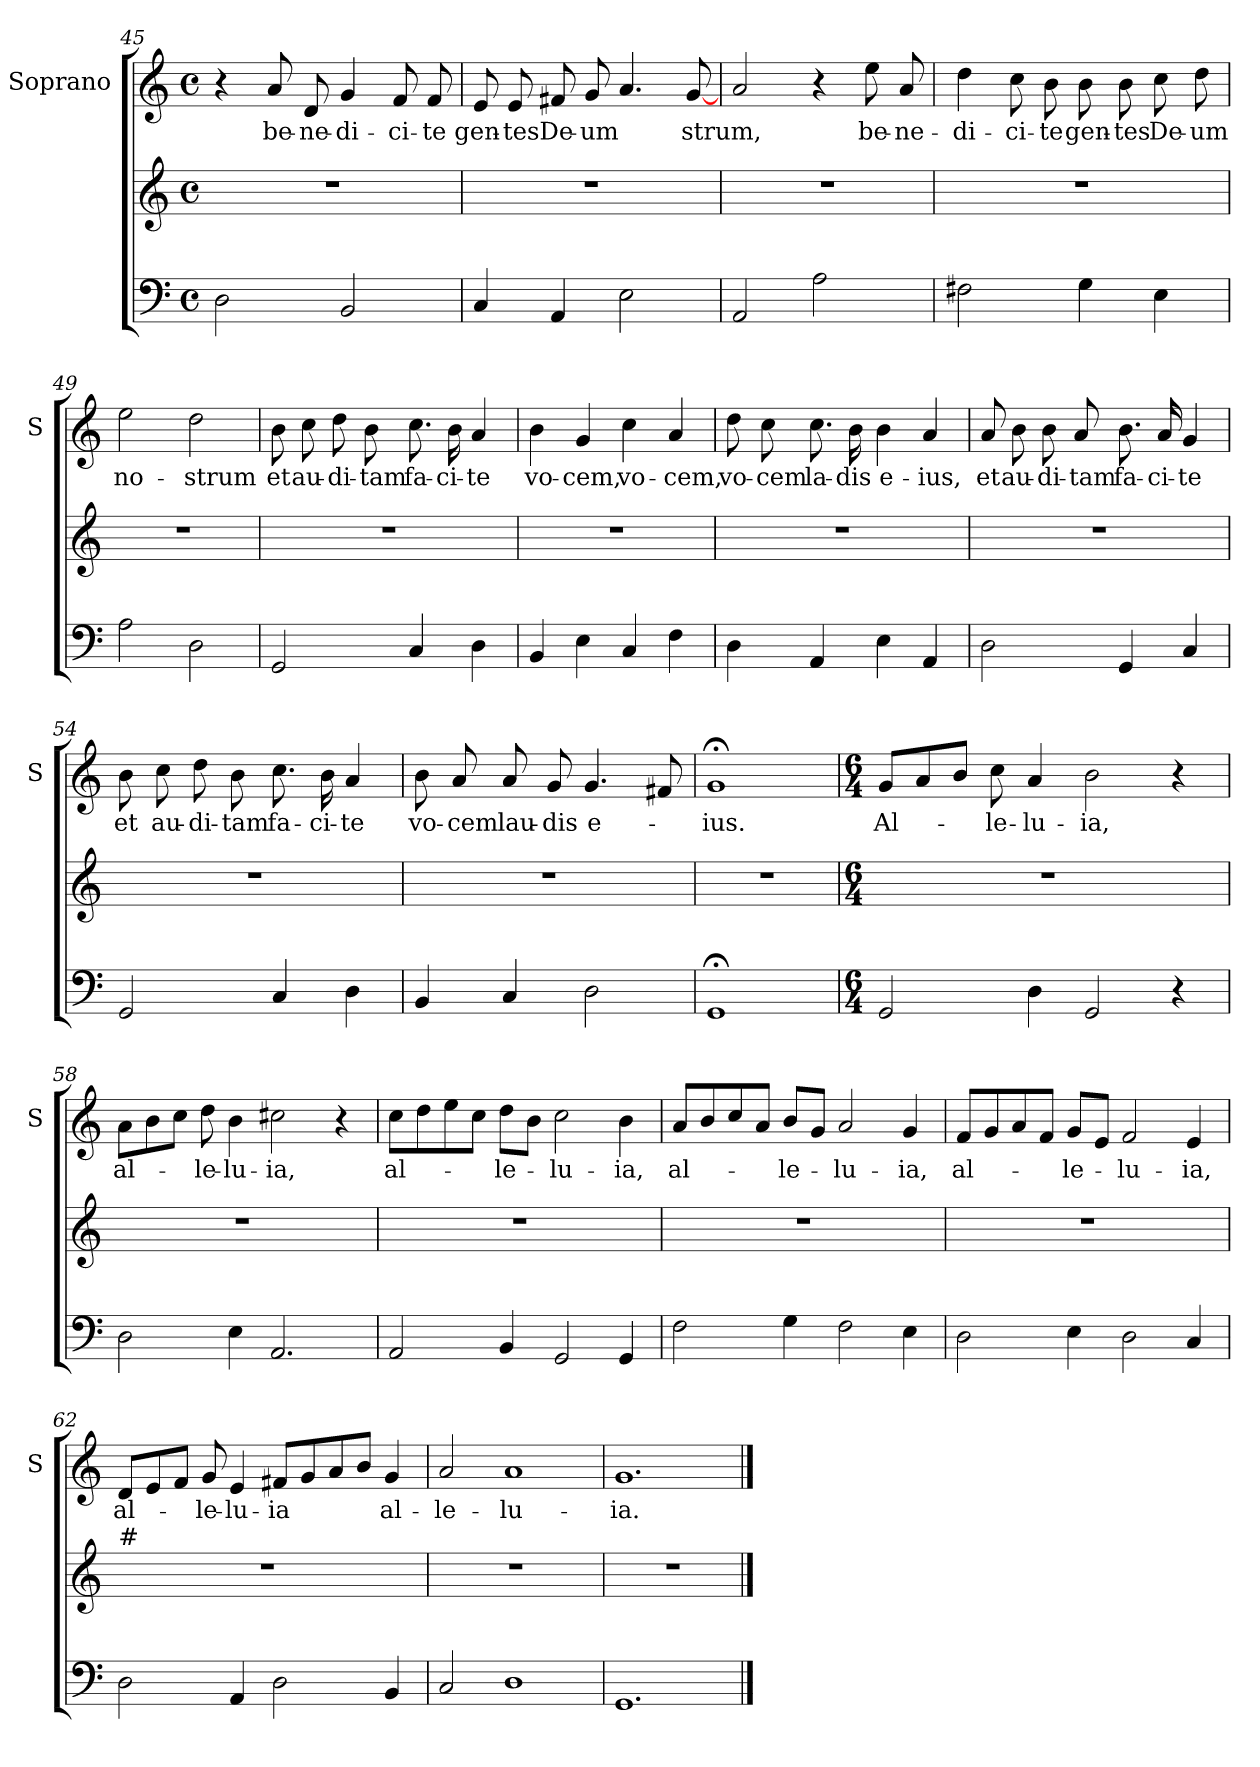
**kern	**kern	**kern	**text
*part2	*part2	*part1	*part1
*staff3	*staff2	*staff1	*staff1
*	*	*I"Soprano	*
*	*	*I'S	*
*clefF4	*clefG2	*clefG2	*
*k[]	*k[]	*k[]	*
*C:	*C:	*C:	*
*M4/4	*M4/4	*M4/4	*
*met(c)	*met(c)	*met(c)	*
=45	=45	=45	=45
2D\	1r	4r	.
!	!	!	!LO:LY:b
.	.	8a/	be-
!	!	!	!LO:LY:b
.	.	8d/	-ne-
!	!	!	!LO:LY:b
2BB/	.	4g/	-di-
!	!	!	!LO:LY:b
.	.	8f/	-ci-
!	!	!	!LO:LY:b
.	.	8f/	-te
=46	=46	=46	=46
!	!	!	!LO:LY:b
4C/	1r	8e/	gen-
!	!	!	!LO:LY:b
.	.	8e/	-tes
!	!	!	!LO:LY:b
4AA/	.	8f#X/	De-
!	!	!	!LO:LY:b
.	.	8g/	-um
2E\	.	4.a/	.
!	!	!	!LO:LY:b
.	.	[8g/	strum,
=47	=47	=47	=47
2AA/	1r	2a/	.
2A\	.	4r	.
!	!	!	!LO:LY:b
.	.	8ee\	be-
!	!	!	!LO:LY:b
.	.	8a/	-ne-
!!LO:PB:g=z
=48	=48	=48	=48
!	!	!	!LO:LY:b
2F#X\	1r	4dd\	-di-
!	!	!	!LO:LY:b
.	.	8cc\	-ci-
!	!	!	!LO:LY:b
.	.	8b\	-te
!	!	!	!LO:LY:b
4G\	.	8b\	gen-
!	!	!	!LO:LY:b
.	.	8b\	-tes
!	!	!	!LO:LY:b
4E\	.	8cc\	De-
!	!	!	!LO:LY:b
.	.	8dd\	-um
=49	=49	=49	=49
!	!	!	!LO:LY:b
2A\	1r	2ee\	no-
!	!	!	!LO:LY:b
2D\	.	2dd\	-strum
=50	=50	=50	=50
!	!	!	!LO:LY:b
2GG/	1r	8b\	et
!	!	!	!LO:LY:b
.	.	8cc\	au-
!	!	!	!LO:LY:b
.	.	8dd\	-di-
!	!	!	!LO:LY:b
.	.	8b\	-tam
!	!	!	!LO:LY:b
4C/	.	8.cc\	fa-
!	!	!	!LO:LY:b
.	.	16b\	-ci-
!	!	!	!LO:LY:b
4D\	.	4a/	-te
=51	=51	=51	=51
!	!	!	!LO:LY:b
4BB/	1r	4b\	vo-
!	!	!	!LO:LY:b
4E\	.	4g/	-cem,
!	!	!	!LO:LY:b
4C/	.	4cc\	vo-
!	!	!	!LO:LY:b
4F\	.	4a/	-cem,
!!LO:LB:g=z
=52	=52	=52	=52
!	!	!	!LO:LY:b
4D\	1r	8dd\	vo-
!	!	!	!LO:LY:b
.	.	8cc\	-cem
!	!	!	!LO:LY:b
4AA/	.	8.cc\	la-
!	!	!	!LO:LY:b
.	.	16b\	-dis
!	!	!	!LO:LY:b
4E\	.	4b\	e-
!	!	!	!LO:LY:b
4AA/	.	4a/	-ius,
=53	=53	=53	=53
!	!	!	!LO:LY:b
2D\	1r	8a/	et
!	!	!	!LO:LY:b
.	.	8b\	au-
!	!	!	!LO:LY:b
.	.	8b\	-di-
!	!	!	!LO:LY:b
.	.	8a/	-tam
!	!	!	!LO:LY:b
4GG/	.	8.b\	fa-
!	!	!	!LO:LY:b
.	.	16a/	-ci-
!	!	!	!LO:LY:b
4C/	.	4g/	-te
=54	=54	=54	=54
!	!	!	!LO:LY:b
2GG/	1r	8b\	et
!	!	!	!LO:LY:b
.	.	8cc\	au-
!	!	!	!LO:LY:b
.	.	8dd\	-di-
!	!	!	!LO:LY:b
.	.	8b\	-tam
!	!	!	!LO:LY:b
4C/	.	8.cc\	fa-
!	!	!	!LO:LY:b
.	.	16b\	-ci-
!	!	!	!LO:LY:b
4D\	.	4a/	-te
=55	=55	=55	=55
!	!	!	!LO:LY:b
4BB/	1r	8b\	vo-
!	!	!	!LO:LY:b
.	.	8a/	-cem
!	!	!	!LO:LY:b
4C/	.	8a/	lau-
!	!	!	!LO:LY:b
.	.	8g/	-dis
!	!	!	!LO:LY:b
2D\	.	4.g/	e-
.	.	8f#X/	.
!!LO:LB:g=z
=56	=56	=56	=56
!	!	!	!LO:LY:b
1GG;<	1r	1g;<	-ius.
=57	=57	=57	=57
*M6/4	*M6/4	*M6/4	*
!	!	!	!LO:LY:b
2GG/	1.r	8g/L	Al-
.	.	8a/	.
.	.	8b/J	.
!	!	!	!LO:LY:b
.	.	8cc\	-le-
!	!	!	!LO:LY:b
4D\	.	4a/	-lu-
!	!	!	!LO:LY:b
2GG/	.	2b\	-ia,
4r	.	4r	.
=58	=58	=58	=58
!	!	!	!LO:LY:b
2D\	1.r	8a\L	al-
.	.	8b\	.
.	.	8cc\J	.
!	!	!	!LO:LY:b
.	.	8dd\	-le-
!	!	!	!LO:LY:b
4E\	.	4b\	-lu-
!	!	!	!LO:LY:b
2.AA/	.	2cc#X\	-ia,
.	.	4r	.
=59	=59	=59	=59
!	!	!	!LO:LY:b
2AA/	1.r	8cc\L	al-
.	.	8dd\	.
.	.	8ee\	.
.	.	8cc\J	.
!	!	!	!LO:LY:b
4BB/	.	8dd\L	-le-
.	.	8b\J	.
!	!	!	!LO:LY:b
2GG/	.	2cc\	-lu-
!	!	!	!LO:LY:b
4GG/	.	4b\	-ia,
!!LO:LB:g=z
=60	=60	=60	=60
!	!	!	!LO:LY:b
2F\	1.r	8a/L	al-
.	.	8b/	.
.	.	8cc/	.
.	.	8a/J	.
!	!	!	!LO:LY:b
4G\	.	8b/L	-le-
.	.	8g/J	.
!	!	!	!LO:LY:b
2F\	.	2a/	-lu-
!	!	!	!LO:LY:b
4E\	.	4g/	-ia,
=61	=61	=61	=61
!	!	!	!LO:LY:b
2D\	1.r	8f/L	al-
.	.	8g/	.
.	.	8a/	.
.	.	8f/J	.
!	!	!	!LO:LY:b
4E\	.	8g/L	-le-
.	.	8e/J	.
!	!	!	!LO:LY:b
2D\	.	2f/	-lu-
!	!	!	!LO:LY:b
4C/	.	4e/	-ia,
=62	=62	=62	=62
!	!LO:TX:a:t=#	!	!
!	!	!	!LO:LY:b
2D\	1.r	8d/L	al-
.	.	8e/	.
.	.	8f/J	.
!	!	!	!LO:LY:b
.	.	8g/	-le-
!	!	!	!LO:LY:b
4AA/	.	4e/	-lu-
!	!	!	!LO:LY:b
2D\	.	8f#X/L	-ia
.	.	8g/	.
.	.	8a/	.
.	.	8b/J	.
!	!	!	!LO:LY:b
4BB/	.	4g/	al-
=63	=63	=63	=63
!	!	!	!LO:LY:b
2C/	1.r	2a/	-le-
!	!	!	!LO:LY:b
1D	.	1a	-lu-
=64	=64	=64	=64
!	!	!	!LO:LY:b
1.GG	1.r	1.g	-ia.
==	==	==	==
*-	*-	*-	*-
